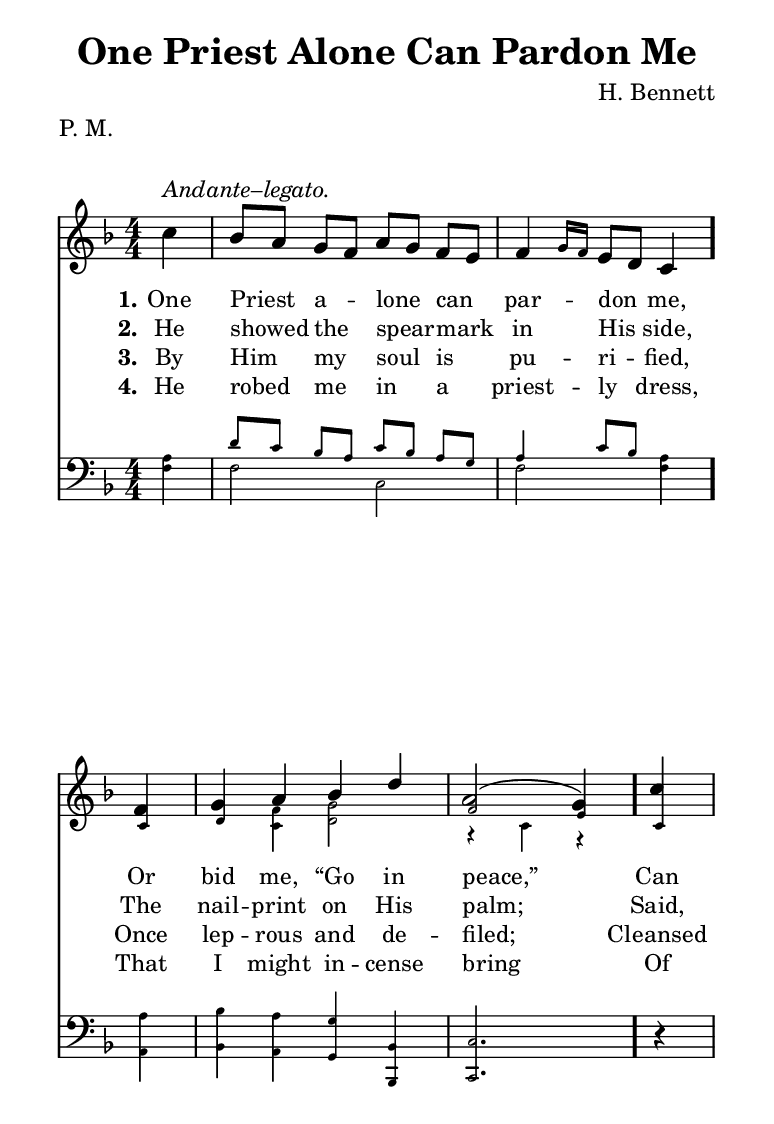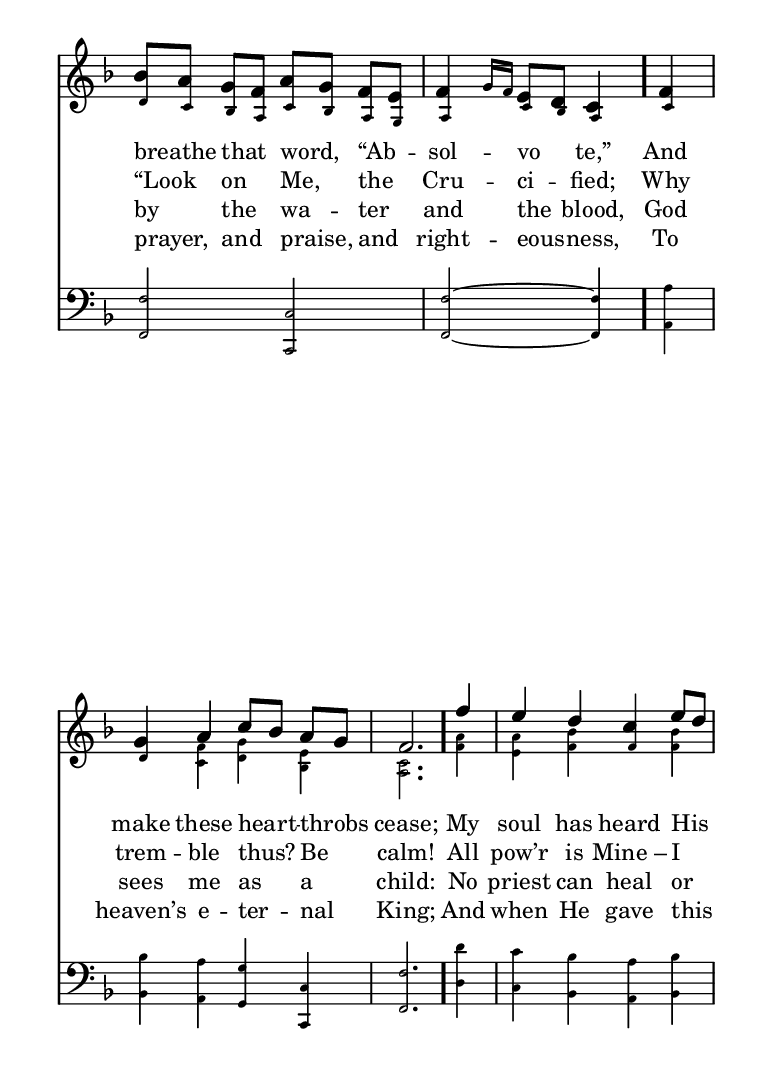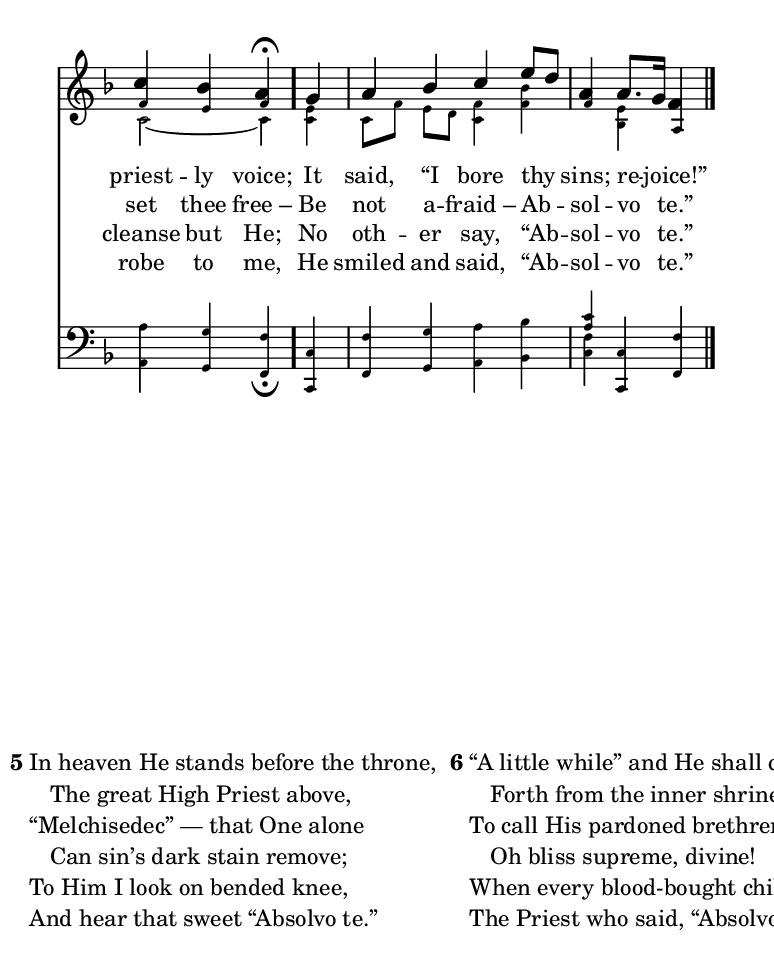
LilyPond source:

\include "common/global.ily"
\paper {
  \include "common/paper.ily"
}

\header{
  %gospel
  hymnnumber = "244"
  title = "One Priest Alone Can Pardon Me"
  tunename = ""
  meter = "P. M."
  poet = ""
  composer = "H. Bennett"
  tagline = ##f
}

ta = { \tempo 4=80 }
tb = { \tempo 4=40 }

global = {
  \include "common/overrides.ily"
  \override Staff.TimeSignature.style = #'numbered
  \time 4/4
  \override Score.MetronomeMark.transparent = ##t % hide all fermata changes too
  \ta
  \key f \major
  \partial 4
  \autoBeamOff
}

% The overabundant tweaks are a hurried workaround for undesired behaviours from \partcombine
notesSoprano = {
\global
\relative c'' {

  c4^\markup{\italic{Andante–legato.}} | bes8[ a] g[ f] a[ g] f[ e] | f4 \grace { g16[ f] } e8[ d] c4
  f4 | g a bes d | <a \tweak font-size #-4 f>2( <g \tweak font-size #-4 e>4)
  \eogbreak
  c4 | bes8[ a] g[ f] a[ g] f[ e] | f4 \grace { g16[ f] } e8[ d] c4
  f4 | g a c8[ bes] a[ g] | f2.
  \eogbreak
  f'4 | e d c e8[ d] | <c \tweak font-size #-4 f,>4 <bes \tweak font-size #-4 e,> \tb <a \tweak font-size #-4 f>\fermata \ta
  g4 | a bes c e8[ d] | a4 a8.[ g16] f4

  \bar "|."

}
}

notesAlto = {
\global
\override NoteHead.font-size = #-4
\relative e' {

  s4 | s1 | s2.
  \tweak font-size #-4 c4 | \tweak font-size #-4 d4 <\tweak font-size #-4 f \tweak font-size #-4 c>4 <\tweak font-size #-4 g \tweak font-size #-4 d>2 | \tweak font-size #-4 r4 \tweak font-size #-4 c, \tweak font-size #-4 r % TODO original has d2
  \tweak font-size #-4 c4 | \tweak font-size #-4 d8[ \tweak font-size #-4 c] \tweak font-size #-4 bes[ \tweak font-size #-4 a] \tweak font-size #-4 c[ \tweak font-size #-4 bes] \tweak font-size #-4 a[ \tweak font-size #-4 g] | \tweak font-size #-4 a4 \tweak font-size #-4 c8[ \tweak font-size #-4 bes] \tweak font-size #-4 a4
  \tweak font-size #-4 c4 | \tweak font-size #-4 d4 <\tweak font-size #-4 f \tweak font-size #-4 c>4 <\tweak font-size #-4 g \tweak font-size #-4 d> <\tweak font-size #-4 e \tweak font-size #-4 bes> | <\tweak font-size #-4 c \tweak font-size #-4 a>2. % TODO original has d2
  <\tweak font-size #-4 a' \tweak font-size #-4 f>4 | <\tweak font-size #-4 a \tweak font-size #-4 e> <\tweak font-size #-4 bes \tweak font-size #-4 f> \tweak font-size #-4 f <\tweak font-size #-4 bes \tweak font-size #-4 f> | \tweak font-size #-4 c,2 ~ \tweak font-size #-4 c4
  <\tweak font-size #-4 e \tweak font-size #-4 c>4 | \tweak font-size #-4 c8[ \tweak font-size #-4 f] \tweak font-size #-4 e[ \tweak font-size #-4 d] <\tweak font-size #-4 f \tweak font-size #-4 c>4 <\tweak font-size #-4 bes \tweak font-size #-4 f>4 | \tweak font-size #-4 f <\tweak font-size #-4 e \tweak font-size #-4 bes>4 \tweak font-size #-4 a,

}
}

notesTenor = {
\global
\override NoteHead.font-size = #-4
\relative a {

  a4 | \tweak font-size #-4 d8[ \tweak font-size #-4 c] \tweak font-size #-4 bes[ \tweak font-size #-4 a] \tweak font-size #-4 c[ \tweak font-size #-4 bes] \tweak font-size #-4 a[ \tweak font-size #-4 g] | \tweak font-size #-4 a4 \tweak font-size #-4 c8[ \tweak font-size #-4 bes] a4
  a4 | bes4 a g bes, | c2.
  r4 | f2 c | f2 ~ f4
  a4 | bes a g c, | f2.
  d'4 | c bes a bes | a g f
  c4 | f g a bes | <\tweak font-size #-4 c \tweak font-size #-4 a> c, f

}
}

notesBass = {
\global
\override NoteHead.font-size = #-4
\relative f {

  f4 | \tweak font-size #-4 f2 \tweak font-size #-4 c | \tweak font-size #-4 f f4
  a,4 | bes a g bes, | c2.
  r4 | f2 c | f2 ~ f4
  a4 | bes a g c, | f2.
  d'4 | c bes a bes | a g f_\fermata
  c4 | f g a bes | <\tweak font-size #-4 f' \tweak font-size #-4 c> c, f

}
}

wordsA = \lyricmode {
\set stanza = "1."

One Priest a -- lone can par -- don me, \bar "."
Or bid me, “Go in peace,” \bar "."
Can breathe that word, “Ab -- sol -- vo te,” \bar "."
And make these heart -- throbs cease; \bar "."
My soul has heard His priest -- ly voice; \bar "."
It said, “I bore thy sins; re -- joice!” \bar "."

}

wordsB = \lyricmode {
\set stanza = "2."

He showed the spear -- mark in His side,
The nail -- print on His palm;
Said, “Look on Me, the Cru -- ci -- fied;
Why trem -- ble thus? Be calm!
All pow’r is Mine_– I set thee free_–
Be not a -- fraid_– Ab -- sol -- vo te.”

}

wordsC = \lyricmode {
\set stanza = "3."

By Him my soul is pu -- ri -- fied,
Once lep -- rous and de -- filed;
Cleansed by the wa -- ter and the blood,
God sees me as a child:
No priest can heal or cleanse but He;
No oth -- er say, “Ab -- sol -- vo te.”

}

wordsD = \lyricmode {
\set stanza = "4."

He robed me in a priest -- ly dress,
That I might in -- cense bring
Of prayer, and praise, and right -- eous -- ness,
To heaven’s e -- ter -- nal King;
And when He gave this robe to me,
He smiled and said, “Ab -- sol -- vo te.”

}

wordsE = \markuplist {

\line { In heaven He stands before the throne, }
\line { { \hspace #2 } The great High Priest above, }
\line { “Melchisedec” — that One alone }
\line { { \hspace #2 } Can sin’s dark stain remove; }
\line { To Him I look on bended knee, }
\line { And hear that sweet “Absolvo te.” }

}

wordsF = \markuplist {

\line { “A little while” and He shall come }
\line { { \hspace #2 } Forth from the inner shrine, }
\line { To call His pardoned brethren home; }
\line { { \hspace #2 } Oh bliss supreme, divine! }
\line { When every blood-bought child shall see }
\line { The Priest who said, “Absolvo te.” }

}

\score {
  \context ChoirStaff <<
    \context Staff = upper <<
      \set Staff.autoBeaming = ##f
      \set ChoirStaff.systemStartDelimiter = #'SystemStartBar
      \set ChoirStaff.printPartCombineTexts = ##f
      \partcombine #'(2 . 11) \notesSoprano \notesAlto
      \context NullVoice = sopranos { \voiceOne << \notesSoprano >> }
      \context Lyrics = one   \lyricsto sopranos \wordsA
      \context Lyrics = two   \lyricsto sopranos \wordsB
      \context Lyrics = three \lyricsto sopranos \wordsC
      \context Lyrics = four  \lyricsto sopranos \wordsD
    >>
    \context Staff = men <<
      \set Staff.autoBeaming = ##f
      \clef bass
      \set ChoirStaff.printPartCombineTexts = ##f
      \partcombine #'(2 . 11) \notesTenor \notesBass
    >>
  >>
  \layout {
    \include "common/layout.ily"
  }
  #(cond ((ly:get-option 'eog-midi-permitted) #{ \midi{
    \include "common/midi.ily"
  } #}))
}

\noPageBreak

\markup { \fill-line {
  \hspace #0.1
  \line{ \bold 5 \column { \wordsE } }
  \hspace #0.1
  \line{ \bold 6 \column { \wordsF } }
  \hspace #0.1
} }

\version "2.19.49"  % necessary for upgrading to future LilyPond versions.

% vi:set et ts=2 sw=2 ai nocindent syntax=lilypond:
